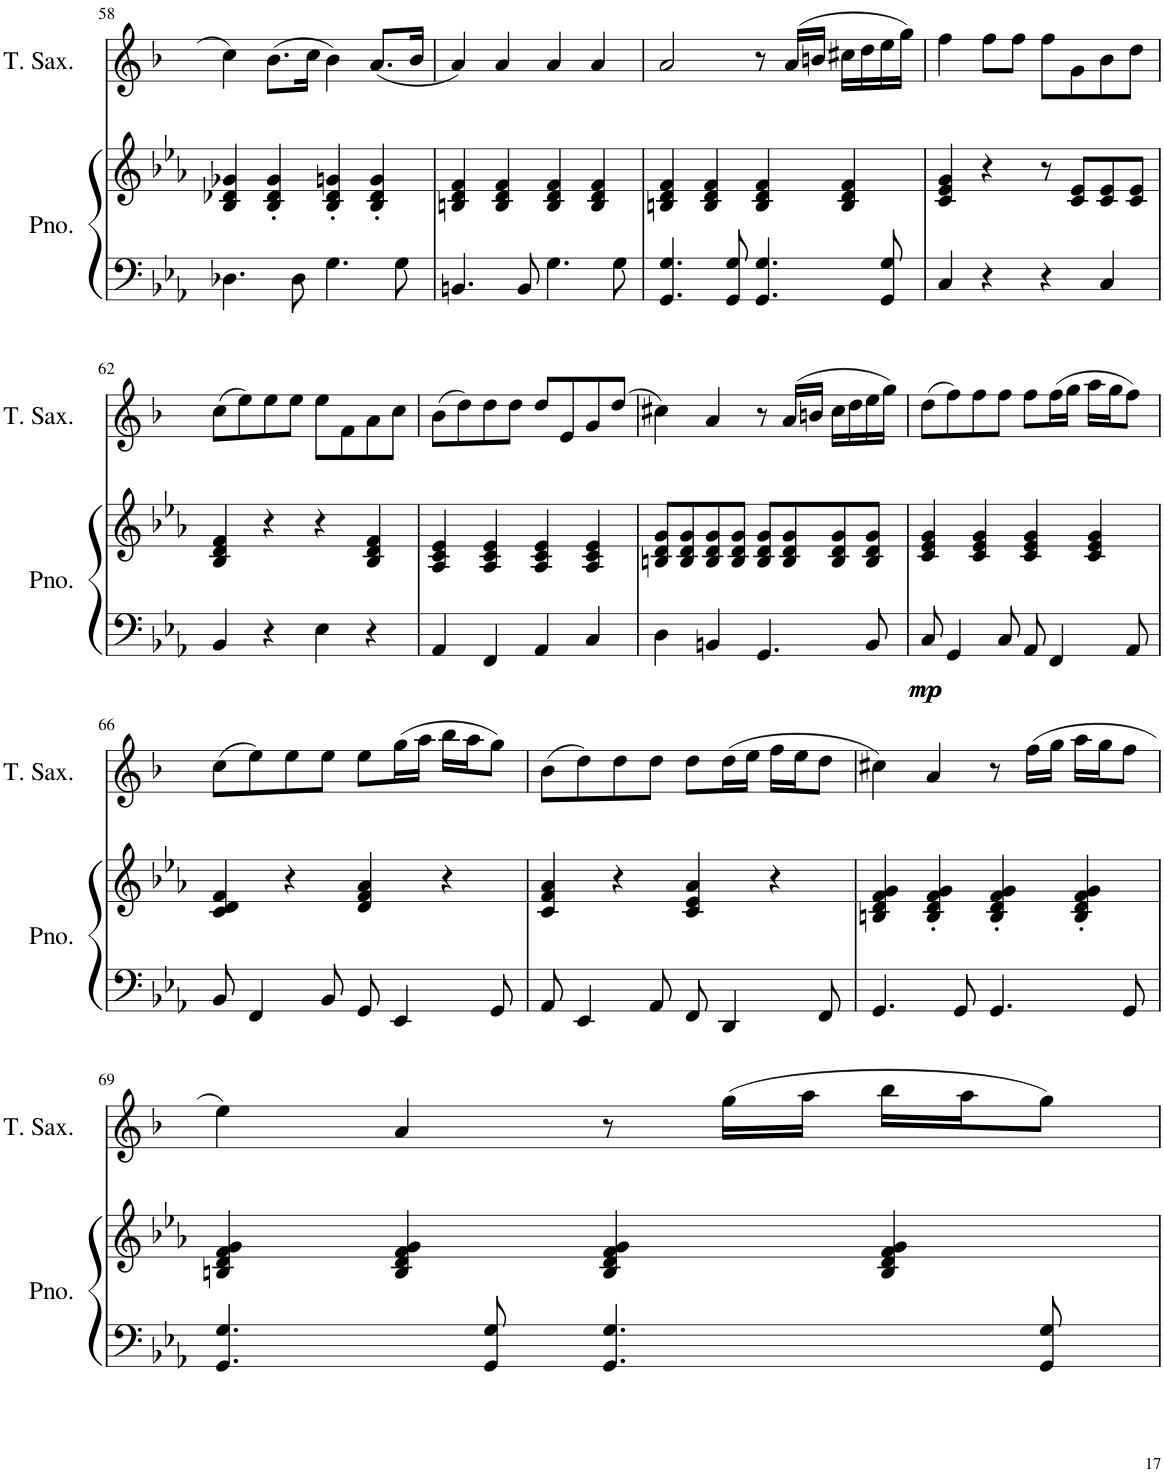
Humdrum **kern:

**kern	**kern	**dynam	**kern
*part2	*part2	*part2	*part1
*staff3	*staff2	*staff2/3	*staff1
*I"Piano	*	*	*I"Tenor Saxophone
*I'Pno.	*	*	*I'T. Sax.
!!LO:PB:g=z
*clefF4	*clefG2	*	*clefG2
*	*	*	*Trd8c14
*k[b-e-a-]	*k[b-e-a-]	*	*k[b-]
*M4/4	*M4/4	*	*M4/4
=58	=58	=58	=58
4.D-X\	4B-/ 4d-X/ 4g-X/	.	4cc\
.	4B-/' 4d-/' 4g-/'	.	(8.b-\L
8D-\	.	.	.
.	.	.	16cc\Jk
4.G\	4B-/' 4d-/' 4gn/'	.	4b-\)
.	4B-/' 4d-/' 4g/'	.	(8.a/L
8G\	.	.	.
.	.	.	16b-/Jk
=59	=59	=59	=59
4.BBn/	4Bn/ 4d/ 4f/	.	4a/)
.	4B/ 4d/ 4f/	.	4a/
8BB/	.	.	.
4.G\	4B/ 4d/ 4f/	.	4a/
.	4B/ 4d/ 4f/	.	4a/
8G\	.	.	.
=60	=60	=60	=60
4.GG/ 4.G/	4Bn/ 4d/ 4f/	.	2a/
.	4B/ 4d/ 4f/	.	.
8GG/ 8G/	.	.	.
4.GG/ 4.G/	4B/ 4d/ 4f/	.	8r
.	.	.	(16a/LL
.	.	.	16bn/JJ
.	4B/ 4d/ 4f/	.	16cc#X\LL
.	.	.	16dd\
8GG/ 8G/	.	.	16ee\
.	.	.	16gg\JJ)
=61	=61	=61	=61
4C/	4c/ 4e-/ 4g/	.	4ff\
4r	4r	.	8ff\L
.	.	.	8ff\J
4r	8r	.	8ff\L
.	8c/ 8e-/L	.	8g\
4C/	8c/ 8e-/	.	8b-\
.	8c/ 8e-/J	.	8dd\J
!!LO:LB:g=z
=62	=62	=62	=62
4BB-/	4B-/ 4d/ 4f/	.	(8cc\L
.	.	.	8ee\)
4r	4r	.	8ee\
.	.	.	8ee\J
4E-\	4r	.	8ee\L
.	.	.	8f\
4r	4B-/ 4d/ 4f/	.	8a\
.	.	.	8cc\J
=63	=63	=63	=63
4AA-/	4A-/ 4c/ 4e-/	.	(8b-\L
.	.	.	8dd\)
4FF/	4A-/ 4c/ 4e-/	.	8dd\
.	.	.	8dd\J
4AA-/	4A-/ 4c/ 4e-/	.	8dd/L
.	.	.	8e/
4C/	4A-/ 4c/ 4e-/	.	8g/
.	.	.	(8dd/J
=64	=64	=64	=64
4D\	8Bn/ 8d/ 8g/L	.	4cc#X\)
.	8B/ 8d/ 8g/	.	.
4BBn/	8B/ 8d/ 8g/	.	4a/
.	8B/ 8d/ 8g/J	.	.
4.GG/	8B/ 8d/ 8g/L	.	8r
.	8B/ 8d/ 8g/	.	(16a/LL
.	.	.	16bn/JJ
.	8B/ 8d/ 8g/	.	16cc#\LL
.	.	.	16dd\
8BB/	8B/ 8d/ 8g/J	.	16ee\
.	.	.	16gg\JJ)
=65	=65	=65	=65
!	!	!LO:DY:b=2	!
!	!	!LO:DY:n=1:b=2	!
8C/	4c/ 4e-/ 4g/	mp mp	(8dd\L
4GG/	.	.	8ff\)
.	4c/ 4e-/ 4g/	.	8ff\
8C/	.	.	8ff\J
8AA-/	4c/ 4e-/ 4g/	.	8ff\L
4FF/	.	.	(16ff\L
.	.	.	16gg\JJ
.	4c/ 4e-/ 4g/	.	16aa\LL
.	.	.	16gg\J
8AA-/	.	.	8ff\J)
!!LO:LB:g=z
=66	=66	=66	=66
8BB-/	4c/ 4d/ 4f/	.	(8cc\L
4FF/	.	.	8ee\)
.	4r	.	8ee\
8BB-/	.	.	8ee\J
8GG/	4d/ 4f/ 4a-/	.	8ee\L
4EE-/	.	.	(16gg\L
.	.	.	16aa\JJ
.	4r	.	16bb-\LL
.	.	.	16aa\J
8GG/	.	.	8gg\J)
=67	=67	=67	=67
8AA-/	4c/ 4f/ 4a-/	.	(8b-\L
4EE-/	.	.	8dd\)
.	4r	.	8dd\
8AA-/	.	.	8dd\J
8FF/	4c/ 4e-/ 4a-/	.	8dd\L
4DD/	.	.	(16dd\L
.	.	.	16ee\JJ
.	4r	.	16ff\LL
.	.	.	16ee\J
8FF/	.	.	8dd\J
=68	=68	=68	=68
4.GG/	4Bn/ 4d/ 4f/ 4g/	.	4cc#X\)
.	4B/' 4d/' 4f/' 4g/'	.	4a/
8GG/	.	.	.
4.GG/	4B/' 4d/' 4f/' 4g/'	.	8r
.	.	.	(16ff\LL
.	.	.	16gg\JJ
.	4B/' 4d/' 4f/' 4g/'	.	16aa\LL
.	.	.	16gg\J
8GG/	.	.	8ff\J
!!LO:LB:g=z
=69	=69	=69	=69
4.GG/ 4.G/	4Bn/ 4d/ 4f/ 4g/	.	4ee\)
.	4B/ 4d/ 4f/ 4g/	.	4a/
8GG/ 8G/	.	.	.
4.GG/ 4.G/	4B/ 4d/ 4f/ 4g/	.	8r
.	.	.	(16gg\LL
.	.	.	16aa\JJ
.	4B/ 4d/ 4f/ 4g/	.	16bb-\LL
.	.	.	16aa\J
8GG/ 8G/	.	.	8gg\J)
=	=	=	=
*-	*-	*-	*-
